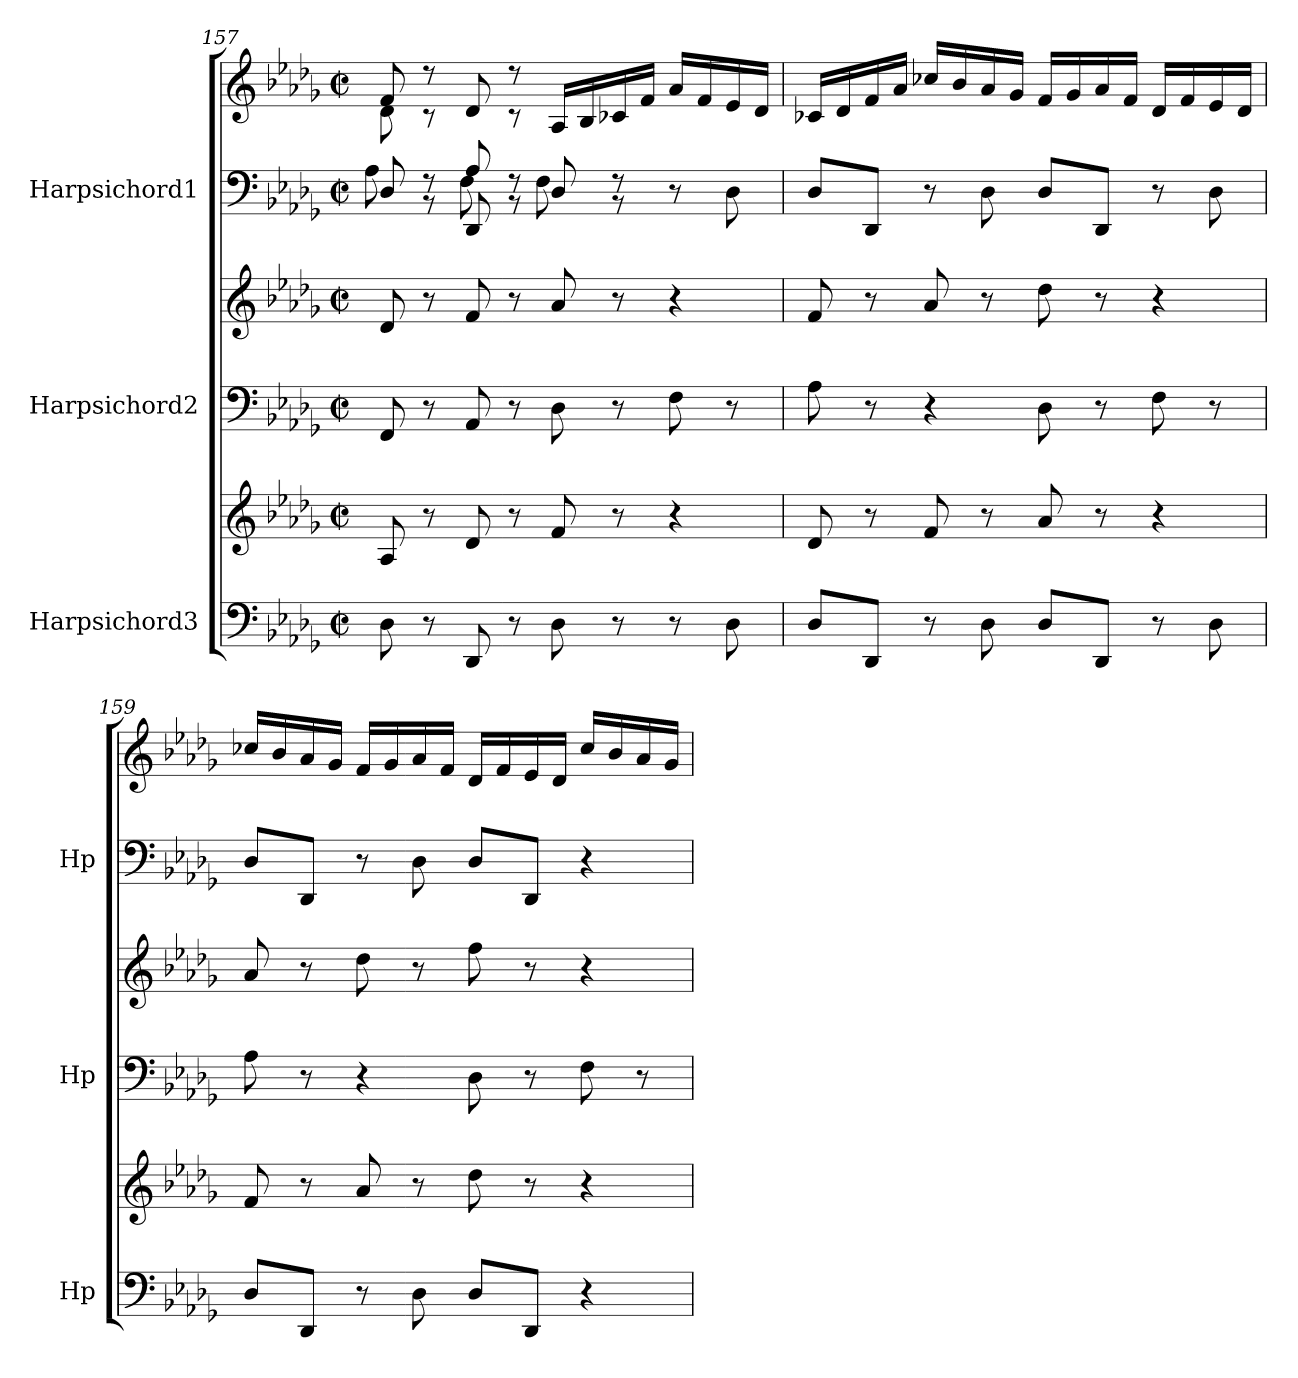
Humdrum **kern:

**kern	**kern	**kern	**kern	**kern	**kern
*part3	*part3	*part2	*part2	*part1	*part1
*staff6	*staff5	*staff4	*staff3	*staff2	*staff1
*I"Harpsichord3	*	*I"Harpsichord2	*	*I"Harpsichord1	*
*I'Hp	*	*I'Hp	*	*I'Hp	*
!!LO:LB:g=z
*clefF4	*clefG2	*clefF4	*clefG2	*clefF4	*clefG2
*k[b-e-a-d-g-]	*k[b-e-a-d-g-]	*k[b-e-a-d-g-]	*k[b-e-a-d-g-]	*k[b-e-a-d-g-]	*k[b-e-a-d-g-]
*M4/4	*M4/4	*M4/4	*M4/4	*M4/4	*M4/4
*met(c|)	*met(c|)	*met(c|)	*met(c|)	*met(c|)	*met(c|)
=157	=157	=157	=157	=157	=157
*	*	*	*	*^	*^
*	*	*	*	*	*^	*	*
8D-\	8A-/	8FF/	8d-/	4ryy	8D-/	8A-\	8f/	8d-\
8r	8r	8r	8r	.	8r	8r	8r	8r
8DD-/	8d-/	8AA-/	8f/	8A-/	8DD-/	8F\	8d-/	8ryy
8r	8r	8r	8r	2ryy	8r	8r	8r	8r
8D-\	8f/	8D-\	8a-/	.	8D-/	8F\	16A-/LL	2ryy
.	.	.	.	.	.	.	16B-/	.
8r	8r	8r	8r	.	8r	8r	16c-X/	.
.	.	.	.	.	.	.	16f/JJ	.
8r	4r	8F\	4r	.	8r	4ryy	16a-/LL	.
.	.	.	.	.	.	.	16f/	.
8D-\	.	8r	.	8ryy	8D-\	.	16e-/	.
.	.	.	.	.	.	.	16d-/JJ	.
*	*	*	*	*v	*v	*v	*	*
*	*	*	*	*	*v	*v
=158	=158	=158	=158	=158	=158
8D-/L	8d-/	8A-\	8f/	8D-/L	16c-X/LL
.	.	.	.	.	16d-/
8DD-/J	8r	8r	8r	8DD-/J	16f/
.	.	.	.	.	16a-/JJ
8r	8f/	4r	8a-/	8r	16cc-X/LL
.	.	.	.	.	16b-/
8D-\	8r	.	8r	8D-\	16a-/
.	.	.	.	.	16g-/JJ
8D-/L	8a-/	8D-\	8dd-\	8D-/L	16f/LL
.	.	.	.	.	16g-/
8DD-/J	8r	8r	8r	8DD-/J	16a-/
.	.	.	.	.	16f/JJ
8r	4r	8F\	4r	8r	16d-/LL
.	.	.	.	.	16f/
8D-\	.	8r	.	8D-\	16e-/
.	.	.	.	.	16d-/JJ
=159	=159	=159	=159	=159	=159
8D-/L	8f/	8A-\	8a-/	8D-/L	16cc-X/LL
.	.	.	.	.	16b-/
8DD-/J	8r	8r	8r	8DD-/J	16a-/
.	.	.	.	.	16g-/JJ
8r	8a-/	4r	8dd-\	8r	16f/LL
.	.	.	.	.	16g-/
8D-\	8r	.	8r	8D-\	16a-/
.	.	.	.	.	16f/JJ
8D-/L	8dd-\	8D-\	8ff\	8D-/L	16d-/LL
.	.	.	.	.	16f/
8DD-/J	8r	8r	8r	8DD-/J	16e-/
.	.	.	.	.	16d-/JJ
4r	4r	8F\	4r	4r	16cc-/LL
.	.	.	.	.	16b-/
.	.	8r	.	.	16a-/
.	.	.	.	.	16g-/JJ
=	=	=	=	=	=
*-	*-	*-	*-	*-	*-
